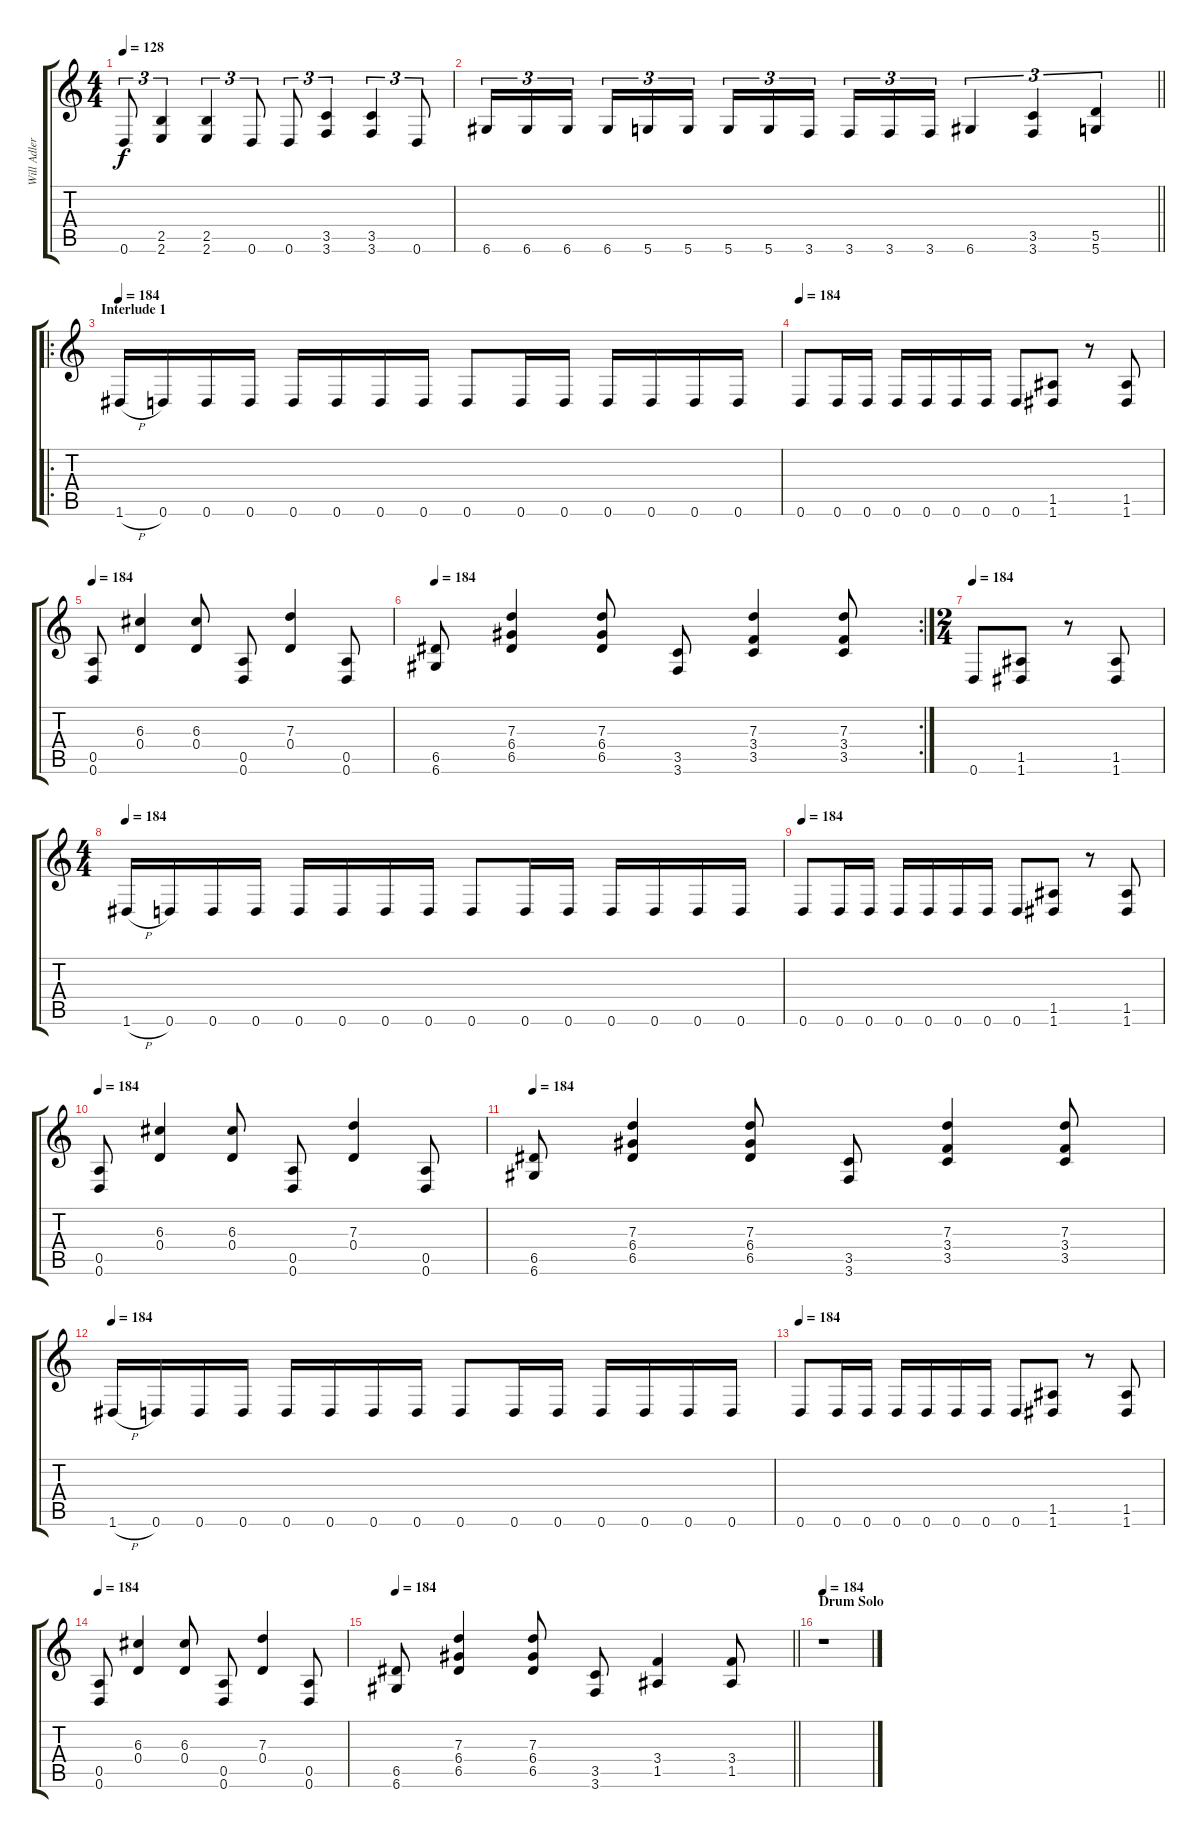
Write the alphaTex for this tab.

\track ("Will Adler - Rhythm" "Will Adler") {instrument distortionguitar}
\staff {score tabs}
\tuning (E4 B3 G3 D3 A2 D2) {hide}
\ts (4 4)
\tempo 128
\clef g2
\ks c
0.6.8{tu (3 2) dy f} (2.5 2.6).4{tu (3 2)} (2.5 2.6).4{tu (3 2)} 0.6.8{tu (3 2)} 0.6.8{tu (3 2)} (3.5 3.6).4{tu (3 2)} (3.5 3.6).4{tu (3 2)} 0.6.8{tu (3 2)} |
\barLineRight lightlight
6.6.16{tu (3 2)} 6.6.16{tu (3 2)} 6.6.16{tu (3 2) beam splitsecondary} 6.6.16{tu (3 2)} 5.6.16{tu (3 2)} 5.6.16{tu (3 2)} 5.6.16{tu (3 2)} 5.6.16{tu (3 2)} 3.6.16{tu (3 2) beam splitsecondary} 3.6.16{tu (3 2)} 3.6.16{tu (3 2)} 3.6.16{tu (3 2)} 6.6.4{tu (3 2)} (3.5 3.6).4{tu (3 2)} (5.5 5.6).4{tu (3 2)} |
\ro
\section ("" "Interlude 1")
\tempo 184
1.6{h}.16 0.6.16 0.6.16 0.6.16 0.6.16 0.6.16 0.6.16 0.6.16 0.6.8 0.6.16 0.6.16 0.6.16 0.6.16 0.6.16 0.6.16 |
\tempo 184
0.6.8 0.6.16 0.6.16 0.6.16 0.6.16 0.6.16 0.6.16 0.6.8 (1.5 1.6).8 r.8 (1.5 1.6).8 |
\tempo 184
(0.5 0.6).8 (6.3 0.4).4 (6.3 0.4).8 (0.5 0.6).8 (7.3 0.4).4 (0.5 0.6).8 |
\rc 2
\tempo 184
(6.5 6.6).8 (7.3 6.4 6.5).4 (7.3 6.4 6.5).8 (3.5 3.6).8 (7.3 3.4 3.5).4 (7.3 3.4 3.5).8 |
\ts (2 4)
\tempo 184
0.6.8 (1.5 1.6).8 r.8 (1.5 1.6).8 |
\ts (4 4)
\tempo 184
1.6{h}.16 0.6.16 0.6.16 0.6.16 0.6.16 0.6.16 0.6.16 0.6.16 0.6.8 0.6.16 0.6.16 0.6.16 0.6.16 0.6.16 0.6.16 |
\tempo 184
0.6.8 0.6.16 0.6.16 0.6.16 0.6.16 0.6.16 0.6.16 0.6.8 (1.5 1.6).8 r.8 (1.5 1.6).8 |
\tempo 184
(0.5 0.6).8 (6.3 0.4).4 (6.3 0.4).8 (0.5 0.6).8 (7.3 0.4).4 (0.5 0.6).8 |
\tempo 184
(6.5 6.6).8 (7.3 6.4 6.5).4 (7.3 6.4 6.5).8 (3.5 3.6).8 (7.3 3.4 3.5).4 (7.3 3.4 3.5).8 |
\tempo 184
1.6{h}.16 0.6.16 0.6.16 0.6.16 0.6.16 0.6.16 0.6.16 0.6.16 0.6.8 0.6.16 0.6.16 0.6.16 0.6.16 0.6.16 0.6.16 |
\tempo 184
0.6.8 0.6.16 0.6.16 0.6.16 0.6.16 0.6.16 0.6.16 0.6.8 (1.5 1.6).8 r.8 (1.5 1.6).8 |
\tempo 184
(0.5 0.6).8 (6.3 0.4).4 (6.3 0.4).8 (0.5 0.6).8 (7.3 0.4).4 (0.5 0.6).8 |
\tempo 184
\barLineRight lightlight
(6.5 6.6).8 (7.3 6.4 6.5).4 (7.3 6.4 6.5).8 (3.5 3.6).8 (3.4 1.5).4 (3.4 1.5).8 |
\section ("" "Drum Solo")
\tempo 184
r.1
